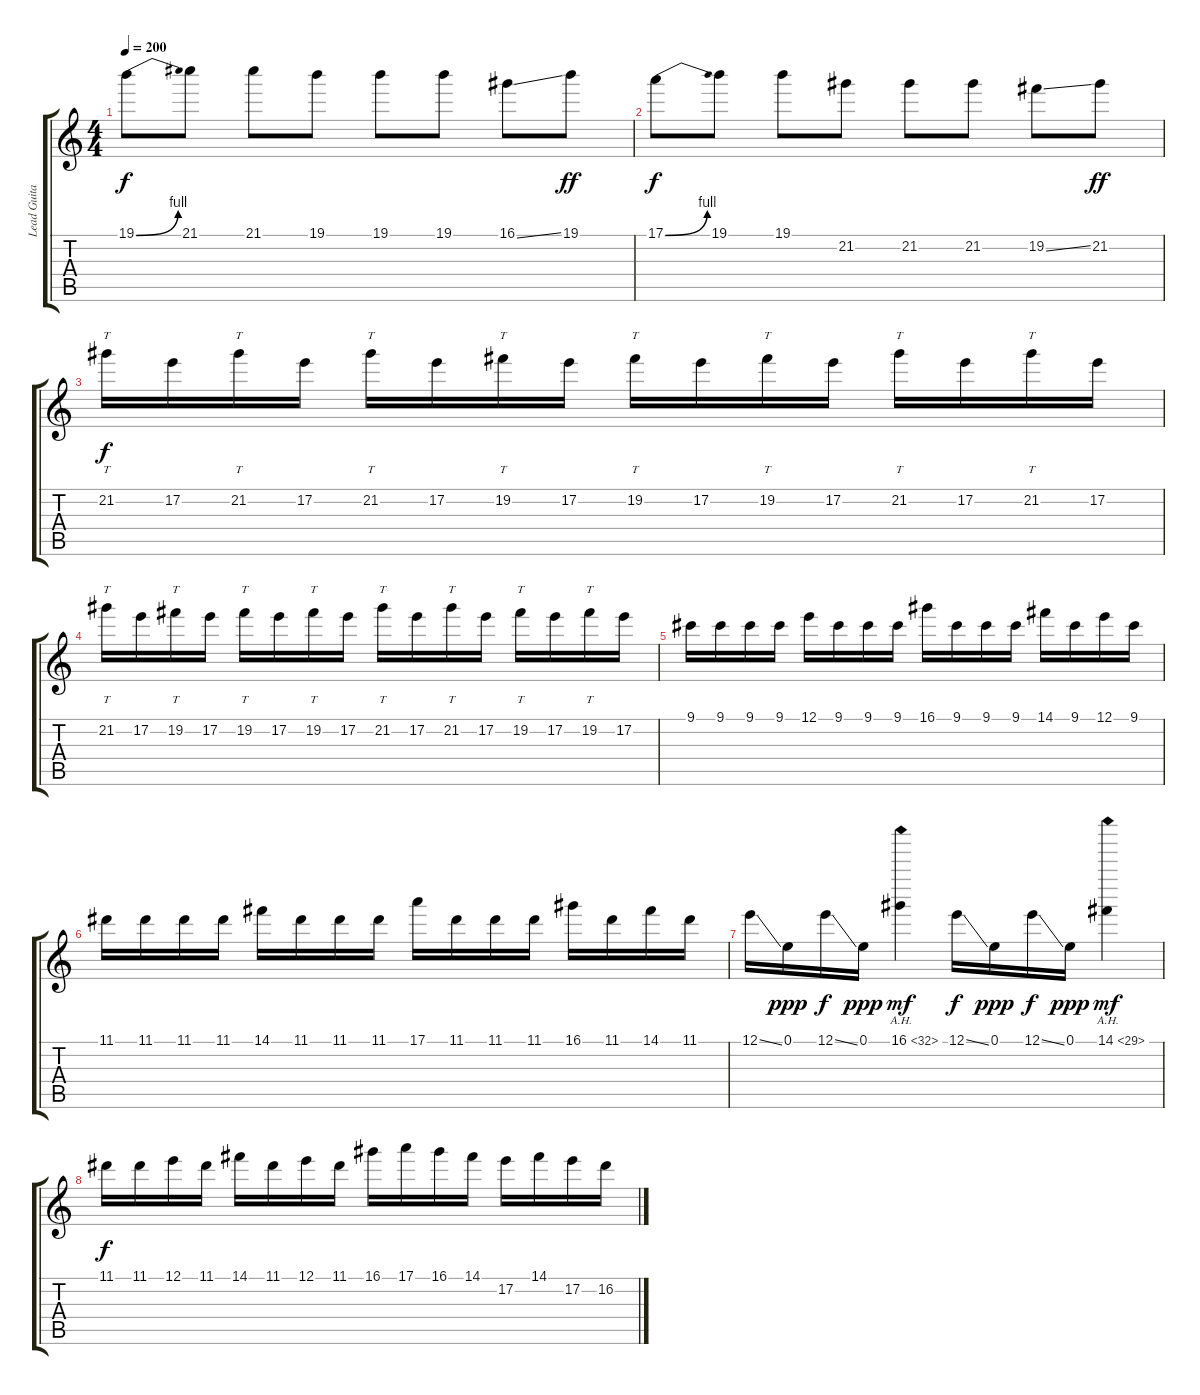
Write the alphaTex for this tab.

\track ("Lead Guitar (Li)" "Lead Guita") {instrument distortionguitar}
\staff {score tabs}
\tuning (E4 B3 G3 D3 A2 E2) {hide}
\ts (4 4)
\tempo 200
\clef g2
\ks c
19.1{be (bend 0 0 60 4)}.8{dy f} 21.1.8 21.1.8 19.1.8 19.1.8 19.1.8 16.1{ss}.8 19.1.8{dy ff} |
17.1{be (bend 0 0 60 4)}.8{dy f} 19.1.8 19.1.8 21.2.8 21.2.8 21.2.8 19.2{ss}.8 21.2.8{dy ff} |
21.2.16{tt dy f} 17.2.16 21.2.16{tt} 17.2.16 21.2.16{tt} 17.2.16 19.2.16{tt} 17.2.16 19.2.16{tt} 17.2.16 19.2.16{tt} 17.2.16 21.2.16{tt} 17.2.16 21.2.16{tt} 17.2.16 |
21.2.16{tt} 17.2.16 19.2.16{tt} 17.2.16 19.2.16{tt} 17.2.16 19.2.16{tt} 17.2.16 21.2.16{tt} 17.2.16 21.2.16{tt} 17.2.16 19.2.16{tt} 17.2.16 19.2.16{tt} 17.2.16 |
9.1.16 9.1.16 9.1.16 9.1.16 12.1.16 9.1.16 9.1.16 9.1.16 16.1.16 9.1.16 9.1.16 9.1.16 14.1.16 9.1.16 12.1.16 9.1.16 |
11.1.16 11.1.16 11.1.16 11.1.16 14.1.16 11.1.16 11.1.16 11.1.16 17.1.16 11.1.16 11.1.16 11.1.16 16.1.16 11.1.16 14.1.16 11.1.16 |
12.1{ss}.16 0.1.16{dy ppp} 12.1{ss}.16{dy f} 0.1.16{dy ppp} 16.1{ah 16}.4{dy mf} 12.1{ss}.16{dy f} 0.1.16{dy ppp} 12.1{ss}.16{dy f} 0.1.16{dy ppp} 14.1{ah 15}.4{dy mf} |
11.1.16{dy f} 11.1.16 12.1.16 11.1.16 14.1.16 11.1.16 12.1.16 11.1.16 16.1.16 17.1.16 16.1.16 14.1.16 17.2.16 14.1.16 17.2.16 16.2.16
